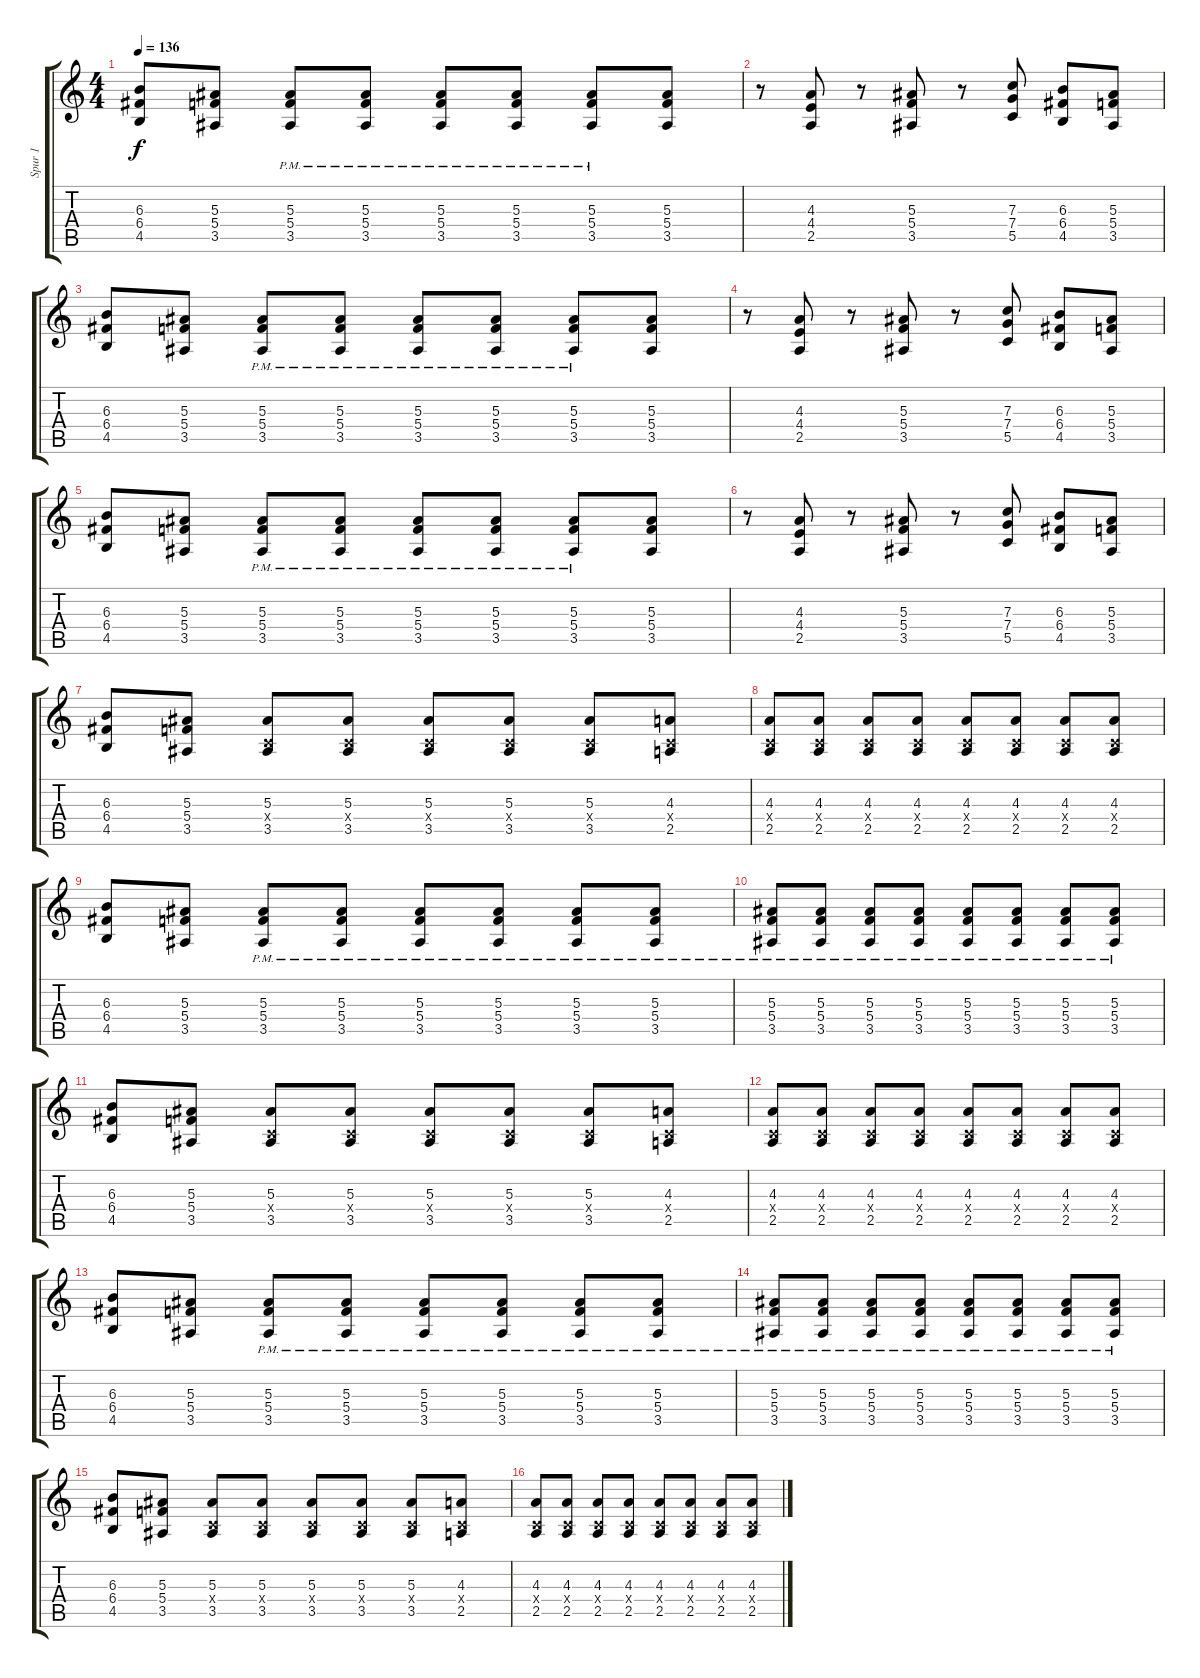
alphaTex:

\track ("Spur 1" "Spur 1") {instrument distortionguitar}
\staff {score tabs}
\tuning (D4 A3 F3 C3 G2 D2) {hide}
\ts (4 4)
\tempo 136
\clef g2
\ks c
(6.3 6.4 4.5).8{dy f} (5.3 5.4 3.5).8 (5.3{pm} 5.4{pm} 3.5{pm}).8 (5.3{pm} 5.4{pm} 3.5{pm}).8 (5.3{pm} 5.4{pm} 3.5{pm}).8 (5.3{pm} 5.4{pm} 3.5{pm}).8 (5.3{pm} 5.4{pm} 3.5{pm}).8 (5.3 5.4 3.5).8 |
r.8 (4.3 4.4 2.5).8 r.8 (5.3 5.4 3.5).8 r.8 (7.3 7.4 5.5).8 (6.3 6.4 4.5).8 (5.3 5.4 3.5).8 |
(6.3 6.4 4.5).8 (5.3 5.4 3.5).8 (5.3{pm} 5.4{pm} 3.5{pm}).8 (5.3{pm} 5.4{pm} 3.5{pm}).8 (5.3{pm} 5.4{pm} 3.5{pm}).8 (5.3{pm} 5.4{pm} 3.5{pm}).8 (5.3{pm} 5.4{pm} 3.5{pm}).8 (5.3 5.4 3.5).8 |
r.8 (4.3 4.4 2.5).8 r.8 (5.3 5.4 3.5).8 r.8 (7.3 7.4 5.5).8 (6.3 6.4 4.5).8 (5.3 5.4 3.5).8 |
(6.3 6.4 4.5).8 (5.3 5.4 3.5).8 (5.3{pm} 5.4{pm} 3.5{pm}).8 (5.3{pm} 5.4{pm} 3.5{pm}).8 (5.3{pm} 5.4{pm} 3.5{pm}).8 (5.3{pm} 5.4{pm} 3.5{pm}).8 (5.3{pm} 5.4{pm} 3.5{pm}).8 (5.3 5.4 3.5).8 |
r.8 (4.3 4.4 2.5).8 r.8 (5.3 5.4 3.5).8 r.8 (7.3 7.4 5.5).8 (6.3 6.4 4.5).8 (5.3 5.4 3.5).8 |
(6.3 6.4 4.5).8 (5.3 5.4 3.5).8 (5.3 0.4{x} 3.5).8 (5.3 0.4{x} 3.5).8 (5.3 0.4{x} 3.5).8 (5.3 0.4{x} 3.5).8 (5.3 0.4{x} 3.5).8 (4.3 0.4{x} 2.5).8 |
(4.3 0.4{x} 2.5).8 (4.3 0.4{x} 2.5).8 (4.3 0.4{x} 2.5).8 (4.3 0.4{x} 2.5).8 (4.3 0.4{x} 2.5).8 (4.3 0.4{x} 2.5).8 (4.3 0.4{x} 2.5).8 (4.3 0.4{x} 2.5).8 |
(6.3 6.4 4.5).8 (5.3 5.4 3.5).8 (5.3{pm} 5.4{pm} 3.5{pm}).8 (5.3{pm} 5.4{pm} 3.5{pm}).8 (5.3{pm} 5.4{pm} 3.5{pm}).8 (5.3{pm} 5.4{pm} 3.5{pm}).8 (5.3{pm} 5.4{pm} 3.5{pm}).8 (5.3{pm} 5.4{pm} 3.5{pm}).8 |
(5.3{pm} 5.4{pm} 3.5{pm}).8 (5.3{pm} 5.4{pm} 3.5{pm}).8 (5.3{pm} 5.4{pm} 3.5{pm}).8 (5.3{pm} 5.4{pm} 3.5{pm}).8 (5.3{pm} 5.4{pm} 3.5{pm}).8 (5.3{pm} 5.4{pm} 3.5{pm}).8 (5.3{pm} 5.4{pm} 3.5{pm}).8 (5.3{pm} 5.4{pm} 3.5{pm}).8 |
(6.3 6.4 4.5).8 (5.3 5.4 3.5).8 (5.3 0.4{x} 3.5).8 (5.3 0.4{x} 3.5).8 (5.3 0.4{x} 3.5).8 (5.3 0.4{x} 3.5).8 (5.3 0.4{x} 3.5).8 (4.3 0.4{x} 2.5).8 |
(4.3 0.4{x} 2.5).8 (4.3 0.4{x} 2.5).8 (4.3 0.4{x} 2.5).8 (4.3 0.4{x} 2.5).8 (4.3 0.4{x} 2.5).8 (4.3 0.4{x} 2.5).8 (4.3 0.4{x} 2.5).8 (4.3 0.4{x} 2.5).8 |
(6.3 6.4 4.5).8 (5.3 5.4 3.5).8 (5.3{pm} 5.4{pm} 3.5{pm}).8 (5.3{pm} 5.4{pm} 3.5{pm}).8 (5.3{pm} 5.4{pm} 3.5{pm}).8 (5.3{pm} 5.4{pm} 3.5{pm}).8 (5.3{pm} 5.4{pm} 3.5{pm}).8 (5.3{pm} 5.4{pm} 3.5{pm}).8 |
(5.3{pm} 5.4{pm} 3.5{pm}).8 (5.3{pm} 5.4{pm} 3.5{pm}).8 (5.3{pm} 5.4{pm} 3.5{pm}).8 (5.3{pm} 5.4{pm} 3.5{pm}).8 (5.3{pm} 5.4{pm} 3.5{pm}).8 (5.3{pm} 5.4{pm} 3.5{pm}).8 (5.3{pm} 5.4{pm} 3.5{pm}).8 (5.3{pm} 5.4{pm} 3.5{pm}).8 |
(6.3 6.4 4.5).8 (5.3 5.4 3.5).8 (5.3 0.4{x} 3.5).8 (5.3 0.4{x} 3.5).8 (5.3 0.4{x} 3.5).8 (5.3 0.4{x} 3.5).8 (5.3 0.4{x} 3.5).8 (4.3 0.4{x} 2.5).8 |
(4.3 0.4{x} 2.5).8 (4.3 0.4{x} 2.5).8 (4.3 0.4{x} 2.5).8 (4.3 0.4{x} 2.5).8 (4.3 0.4{x} 2.5).8 (4.3 0.4{x} 2.5).8 (4.3 0.4{x} 2.5).8 (4.3 0.4{x} 2.5).8
